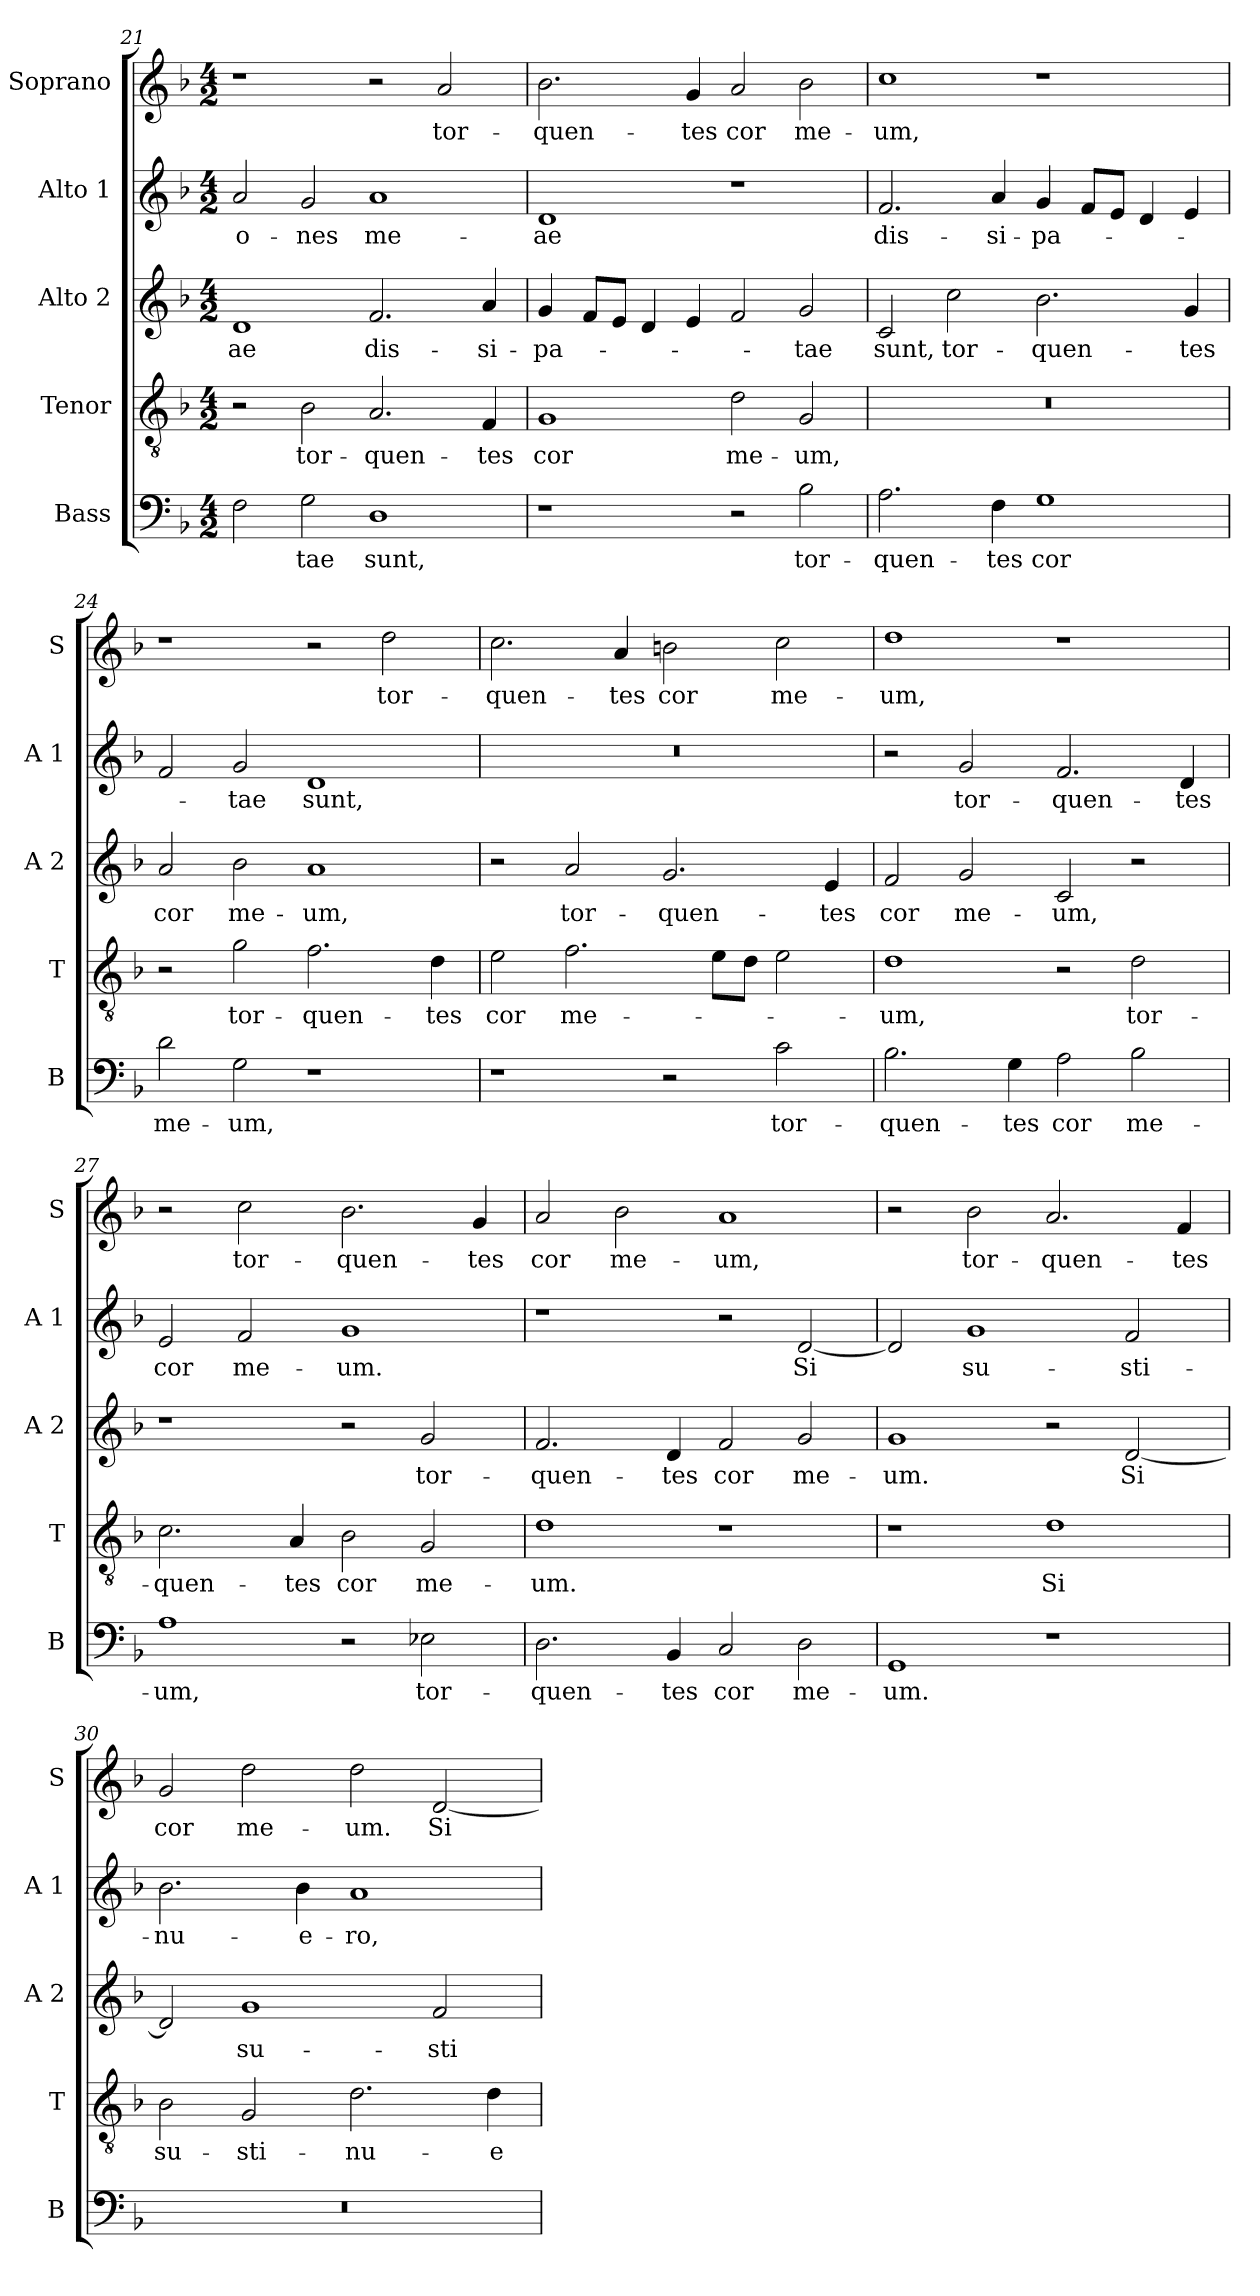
**kern	**text	**kern	**text	**kern	**text	**kern	**text	**kern	**text
*part5	*part5	*part4	*part4	*part3	*part3	*part2	*part2	*part1	*part1
*staff5	*staff5	*staff4	*staff4	*staff3	*staff3	*staff2	*staff2	*staff1	*staff1
*I"Bass	*	*I"Tenor	*	*I"Alto 2	*	*I"Alto 1	*	*I"Soprano	*
*I'B	*	*I'T	*	*I'A 2	*	*I'A 1	*	*I'S	*
!!LO:PB:g=z
*clefF4	*	*clefGv2	*	*clefG2	*	*clefG2	*	*clefG2	*
*k[b-]	*	*k[b-]	*	*k[b-]	*	*k[b-]	*	*k[b-]	*
*F:	*	*F:	*	*F:	*	*F:	*	*F:	*
*M4/2	*	*M4/2	*	*M4/2	*	*M4/2	*	*M4/2	*
=21	=21	=21	=21	=21	=21	=21	=21	=21	=21
!	!	!	!	!	!LO:LY:b	!	!LO:LY:b	!	!
2F\	.	2r	.	1d	-ae	2a/	-o-	1r	.
!	!LO:LY:b	!	!LO:LY:b	!	!	!	!LO:LY:b	!	!
2G\	-tae	2B-\	tor-	.	.	2g/	-nes	.	.
!	!LO:LY:b	!	!LO:LY:b	!	!LO:LY:b	!	!LO:LY:b	!	!
1D	sunt,	2.A/	-quen-	2.f/	dis-	1a	me-	2r	.
!	!	!	!	!	!	!	!	!	!LO:LY:b
.	.	.	.	.	.	.	.	2a/	tor-
!	!	!	!LO:LY:b	!	!LO:LY:b	!	!	!	!
.	.	4F/	-tes	4a/	-si-	.	.	.	.
=22	=22	=22	=22	=22	=22	=22	=22	=22	=22
!	!	!	!LO:LY:b	!	!LO:LY:b	!	!LO:LY:b	!	!LO:LY:b
1r	.	1G	cor	4g/	-pa-	1d	-ae	2.b-\	-quen-
.	.	.	.	8f/L	.	.	.	.	.
.	.	.	.	8e/J	.	.	.	.	.
.	.	.	.	4d/	.	.	.	.	.
!	!	!	!	!	!	!	!	!	!LO:LY:b
.	.	.	.	4e/	.	.	.	4g/	-tes
!	!	!	!LO:LY:b	!	!	!	!	!	!LO:LY:b
2r	.	2d\	me-	2f/	.	1r	.	2a/	cor
!	!LO:LY:b	!	!LO:LY:b	!	!LO:LY:b	!	!	!	!LO:LY:b
2B-\	tor-	2G/	-um,	2g/	-tae	.	.	2b-\	me-
=23	=23	=23	=23	=23	=23	=23	=23	=23	=23
!	!LO:LY:b	!	!	!	!LO:LY:b	!	!LO:LY:b	!	!LO:LY:b
2.A\	-quen-	0r	.	2c/	sunt,	2.f/	dis-	1cc	-um,
!	!	!	!	!	!LO:LY:b	!	!	!	!
.	.	.	.	2cc\	tor-	.	.	.	.
!	!LO:LY:b	!	!	!	!	!	!LO:LY:b	!	!
4F\	-tes	.	.	.	.	4a/	-si-	.	.
!	!LO:LY:b	!	!	!	!LO:LY:b	!	!LO:LY:b	!	!
1G	cor	.	.	2.b-\	-quen-	4g/	-pa-	1r	.
.	.	.	.	.	.	8f/L	.	.	.
.	.	.	.	.	.	8e/J	.	.	.
.	.	.	.	.	.	4d/	.	.	.
!	!	!	!	!	!LO:LY:b	!	!	!	!
.	.	.	.	4g/	-tes	4e/	.	.	.
=24	=24	=24	=24	=24	=24	=24	=24	=24	=24
!	!LO:LY:b	!	!	!	!LO:LY:b	!	!	!	!
2d\	me-	2r	.	2a/	cor	2f/	.	1r	.
!	!LO:LY:b	!	!LO:LY:b	!	!LO:LY:b	!	!LO:LY:b	!	!
2G\	-um,	2g\	tor-	2b-\	me-	2g/	-tae	.	.
!	!	!	!LO:LY:b	!	!LO:LY:b	!	!LO:LY:b	!	!
1r	.	2.f\	-quen-	1a	-um,	1d	sunt,	2r	.
!	!	!	!	!	!	!	!	!	!LO:LY:b
.	.	.	.	.	.	.	.	2dd\	tor-
!	!	!	!LO:LY:b	!	!	!	!	!	!
.	.	4d\	-tes	.	.	.	.	.	.
!!LO:LB:g=z
=25	=25	=25	=25	=25	=25	=25	=25	=25	=25
!	!	!	!LO:LY:b	!	!	!	!	!	!LO:LY:b
1r	.	2e\	cor	2r	.	0r	.	2.cc\	-quen-
!	!	!	!LO:LY:b	!	!LO:LY:b	!	!	!	!
.	.	2.f\	me-	2a/	tor-	.	.	.	.
!	!	!	!	!	!	!	!	!	!LO:LY:b
.	.	.	.	.	.	.	.	4a/	-tes
!	!	!	!	!	!LO:LY:b	!	!	!	!LO:LY:b
2r	.	.	.	2.g/	-quen-	.	.	2bn\	cor
.	.	8e\L	.	.	.	.	.	.	.
.	.	8d\J	.	.	.	.	.	.	.
!	!LO:LY:b	!	!	!	!	!	!	!	!LO:LY:b
2c\	tor-	2e\	.	.	.	.	.	2cc\	me-
!	!	!	!	!	!LO:LY:b	!	!	!	!
.	.	.	.	4e/	-tes	.	.	.	.
=26	=26	=26	=26	=26	=26	=26	=26	=26	=26
!	!LO:LY:b	!	!LO:LY:b	!	!LO:LY:b	!	!	!	!LO:LY:b
2.B-\	-quen-	1d	-um,	2f/	cor	2r	.	1dd	-um,
!	!	!	!	!	!LO:LY:b	!	!LO:LY:b	!	!
.	.	.	.	2g/	me-	2g/	tor-	.	.
!	!LO:LY:b	!	!	!	!	!	!	!	!
4G\	-tes	.	.	.	.	.	.	.	.
!	!LO:LY:b	!	!	!	!LO:LY:b	!	!LO:LY:b	!	!
2A\	cor	2r	.	2c/	-um,	2.f/	-quen-	1r	.
!	!LO:LY:b	!	!LO:LY:b	!	!	!	!	!	!
2B-\	me-	2d\	tor-	2r	.	.	.	.	.
!	!	!	!	!	!	!	!LO:LY:b	!	!
.	.	.	.	.	.	4d/	-tes	.	.
=27	=27	=27	=27	=27	=27	=27	=27	=27	=27
!	!LO:LY:b	!	!LO:LY:b	!	!	!	!LO:LY:b	!	!
1A	-um,	2.c\	-quen-	1r	.	2e/	cor	2r	.
!	!	!	!	!	!	!	!LO:LY:b	!	!LO:LY:b
.	.	.	.	.	.	2f/	me-	2cc\	tor-
!	!	!	!LO:LY:b	!	!	!	!	!	!
.	.	4A/	-tes	.	.	.	.	.	.
!	!	!	!LO:LY:b	!	!	!	!LO:LY:b	!	!LO:LY:b
2r	.	2B-\	cor	2r	.	1g	-um.	2.b-\	-quen-
!	!LO:LY:b	!	!LO:LY:b	!	!LO:LY:b	!	!	!	!
2E-X\	tor-	2G/	me-	2g/	tor-	.	.	.	.
!	!	!	!	!	!	!	!	!	!LO:LY:b
.	.	.	.	.	.	.	.	4g/	-tes
=28	=28	=28	=28	=28	=28	=28	=28	=28	=28
!	!LO:LY:b	!	!LO:LY:b	!	!LO:LY:b	!	!	!	!LO:LY:b
2.D\	-quen-	1d	-um.	2.f/	-quen-	1r	.	2a/	cor
!	!	!	!	!	!	!	!	!	!LO:LY:b
.	.	.	.	.	.	.	.	2b-\	me-
!	!LO:LY:b	!	!	!	!LO:LY:b	!	!	!	!
4BB-/	-tes	.	.	4d/	-tes	.	.	.	.
!	!LO:LY:b	!	!	!	!LO:LY:b	!	!	!	!LO:LY:b
2C/	cor	1r	.	2f/	cor	2r	.	1a	-um,
!	!LO:LY:b	!	!	!	!LO:LY:b	!	!LO:LY:b	!	!
2D\	me-	.	.	2g/	me-	[2d/	Si	.	.
!!LO:LB:g=z
=29	=29	=29	=29	=29	=29	=29	=29	=29	=29
!	!LO:LY:b	!	!	!	!LO:LY:b	!	!	!	!
1GG	-um.	1r	.	1g	-um.	2d/]	.	2r	.
!	!	!	!	!	!	!	!LO:LY:b	!	!LO:LY:b
.	.	.	.	.	.	1g	su-	2b-\	tor-
!	!	!	!LO:LY:b	!	!	!	!	!	!LO:LY:b
1r	.	1d	Si	2r	.	.	.	2.a/	-quen-
!	!	!	!	!	!LO:LY:b	!	!LO:LY:b	!	!
.	.	.	.	[2d/	Si	2f/	-sti-	.	.
!	!	!	!	!	!	!	!	!	!LO:LY:b
.	.	.	.	.	.	.	.	4f/	-tes
=30	=30	=30	=30	=30	=30	=30	=30	=30	=30
!	!	!	!LO:LY:b	!	!	!	!LO:LY:b	!	!LO:LY:b
0r	.	2B-\	su-	2d/]	.	2.b-\	-nu-	2g/	cor
!	!	!	!LO:LY:b	!	!LO:LY:b	!	!	!	!LO:LY:b
.	.	2G/	-sti-	1g	su-	.	.	2dd\	me-
!	!	!	!	!	!	!	!LO:LY:b	!	!
.	.	.	.	.	.	4b-\	-e-	.	.
!	!	!	!LO:LY:b	!	!	!	!LO:LY:b	!	!LO:LY:b
.	.	2.d\	-nu-	.	.	1a	-ro,	2dd\	-um.
!	!	!	!	!	!LO:LY:b	!	!	!	!LO:LY:b
.	.	.	.	2f/	-sti-	.	.	[2d/	Si
!	!	!	!LO:LY:b	!	!	!	!	!	!
.	.	4d\	-e-	.	.	.	.	.	.
=	=	=	=	=	=	=	=	=	=
*-	*-	*-	*-	*-	*-	*-	*-	*-	*-
